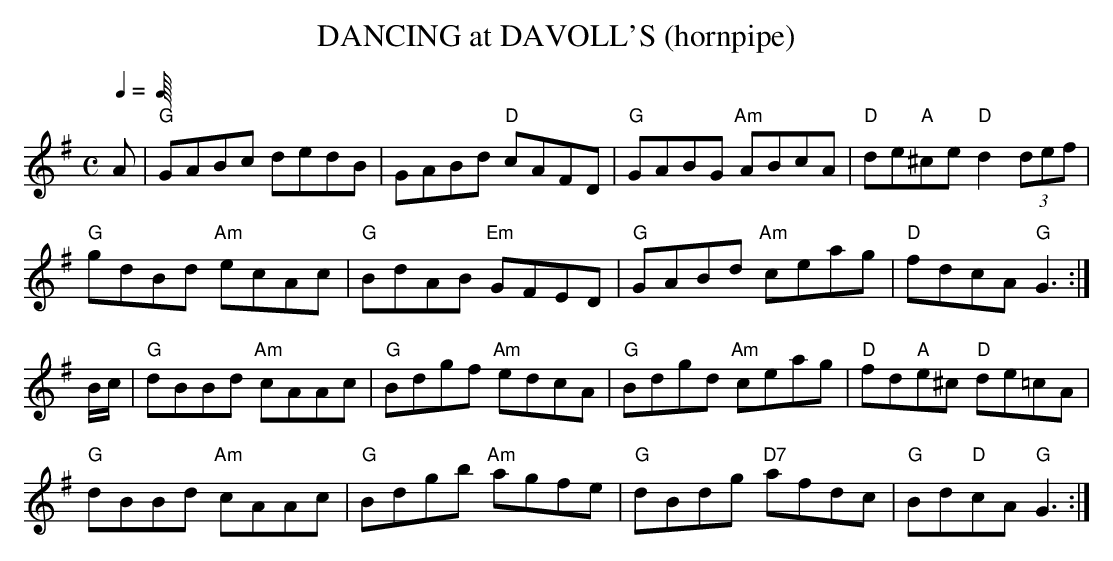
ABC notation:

X:1
T:DANCING at DAVOLL'S (hornpipe)
BB:6/23
M:C
L:1/8
Q:1/4-140
K:G
A|"G"GABc dedB|GABd "D"cAFD|"G"GABG "Am"ABcA|"D"de"A"^ce "D"d2 (3def|
"G"gdBd "Am"ecAc|"G"BdAB "Em"GFED|"G"GABd "Am"ceag|"D"fdcA "G"G3 :|
B/c/|"G"dBBd "Am"cAAc|"G"Bdgf "Am"edcA|"G"Bdgd "Am"ceag |"D"fd"A"e^c "D"de=cA|
"G"dBBd "Am"cAAc|"G"Bdgb "Am"agfe|"G"dBdg "D7"afdc|"G"Bd"D"cA "G"G3:|
